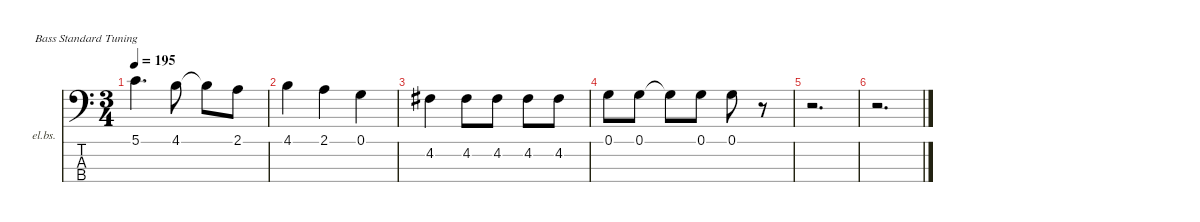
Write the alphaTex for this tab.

\hideDynamics
\bracketExtendMode nobrackets
\firstSystemTrackNameOrientation horizontal
\track ("Bass" "el.bs.") {instrument electricbassfinger}
\staff {score tabs}
\tuning (G2 D2 A1 E1)
\ts (3 4)
\tempo 195
\clef f4
\ks aminor
5.1.4{d dy fff} 4.1.8{dy mf} 4.1{t}.8 2.1.8{dy ff} |
4.1.4{dy fff} 2.1.4{dy mf} 0.1.4{dy ff} |
4.2{acc #}.4{dy fff} 4.2{acc #}.8{dy f} 4.2{acc #}.8{dy mp} 4.2{acc #}.8{dy f} 4.2{acc #}.8{dy mp} |
0.1.8{dy fff} 0.1.8{dy mf} 0.1{t}.8 0.1.8 0.1.8{dy fff} r.8 |
r.2{d} |
r.2{d}
